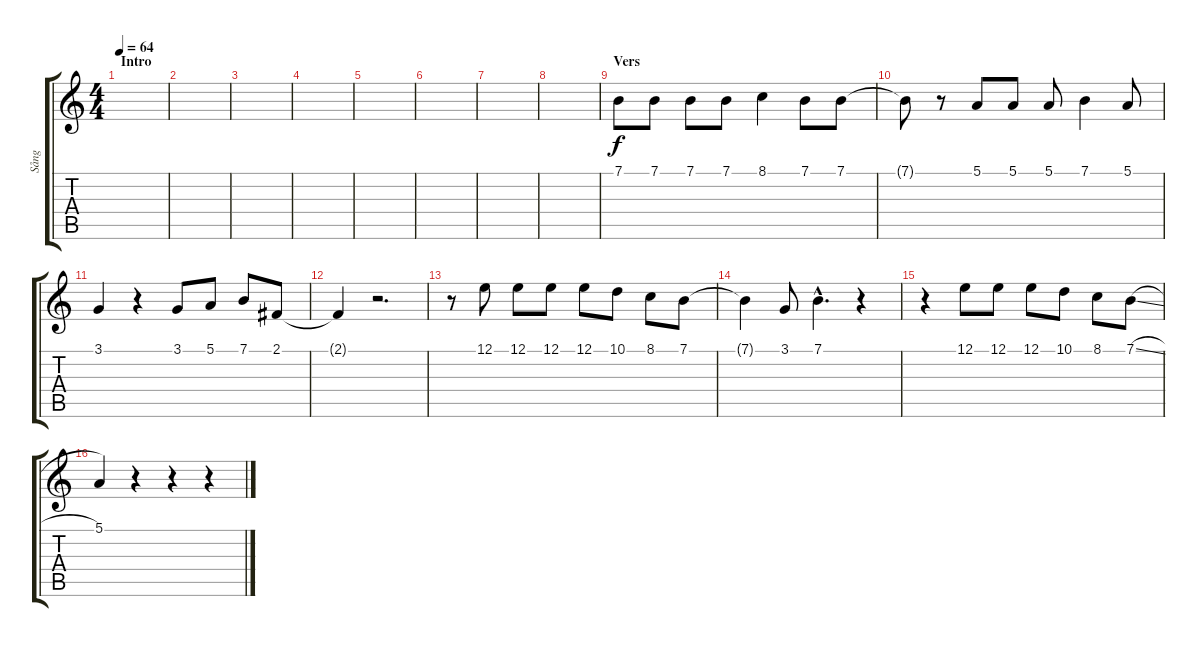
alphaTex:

\track ("Sång" "Sång") {instrument synthvoice}
\staff {score tabs}
\tuning (E4 B3 G3 D3 A2 E2) {hide}
\ts (4 4)
\section ("" "Intro")
\tempo 64
\clef g2
\ks c
|
|
|
|
|
|
|
|
\section ("" "Vers")
7.1.8 7.1.8 7.1.8 7.1.8 8.1.4 7.1.8 7.1.8 |
7.1{t}.8 r.8 5.1.8 5.1.8 5.1.8 7.1.4 5.1.8 |
3.1.4 r.4 3.1.8 5.1.8 7.1.8 2.1.8 |
2.1{t}.4 r.2{d} |
r.8 12.1.8 12.1.8 12.1.8 12.1.8 10.1.8 8.1.8 7.1.8 |
7.1{t}.4 3.1.8 7.1{hac}.4{d} r.4 |
r.4 12.1.8 12.1.8 12.1.8 10.1.8 8.1.8 7.1{sl}.8 |
5.1.4 r.4 r.4 r.4
